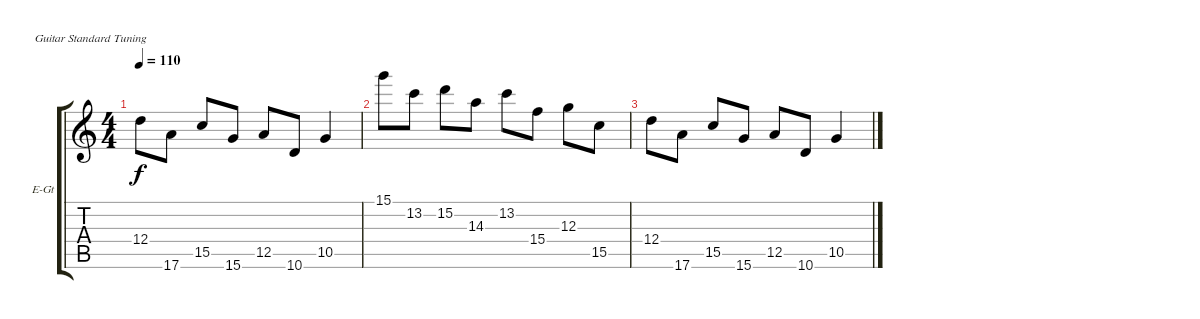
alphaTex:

\defaultSystemsLayout 4
\bracketExtendMode groupsimilarinstruments
\firstSystemTrackNameOrientation horizontal
\otherSystemsTrackNameOrientation horizontal
\track ("Г. Каспарян" "E-Gt") {instrument overdrivenguitar}
\staff {score tabs}
\tuning (E4 B3 G3 D3 A2 E2)
\ts (4 4)
\tempo 110
\clef g2
\ks c
12.4.8{dy f} 17.6.8 15.5.8 15.6.8 12.5.8 10.6.8 10.5.4 |
15.1.8 13.2.8 15.2.8 14.3.8 13.2.8 15.4.8 12.3.8 15.5.8 |
12.4.8 17.6.8 15.5.8 15.6.8 12.5.8 10.6.8 10.5.4
